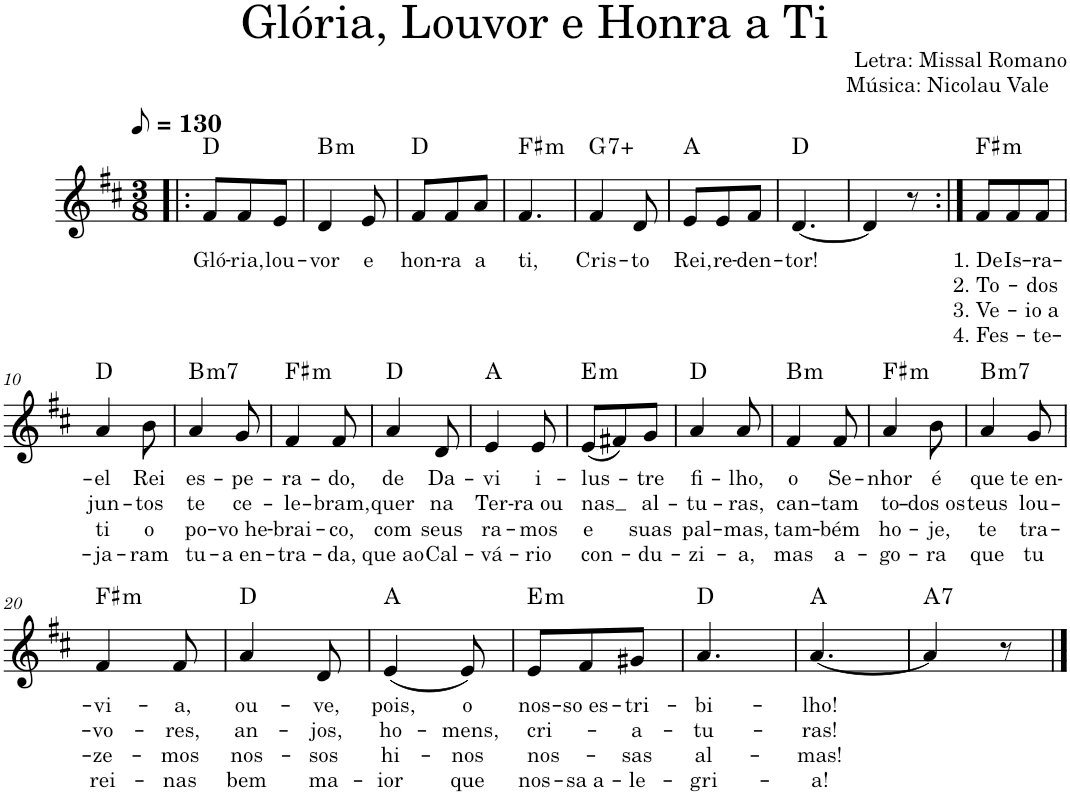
**kern	**text	**text	**text	**text	**harte
*part1	*part1	*part1	*part1	*part1	*part1
*staff1	*staff1	*staff1	*staff1	*staff1	*
*I"Voz	*	*	*	*	*
*I'Vo.	*	*	*	*	*
*clefG2	*	*	*	*	*
*k[f#c#]	*	*	*	*	*
*M3/8	*	*	*	*	*
*MM65	*	*	*	*	*
=1!|:	=1!|:	=1!|:	=1!|:	=1!|:	=1!|:
!	!LO:LY:b	!	!	!	!
8f#/L	Gló-	.	.	.	D:maj
!	!LO:LY:b	!	!	!	!
8f#/	-ria,	.	.	.	.
!	!LO:LY:b	!	!	!	!
8e/J	lou-	.	.	.	.
=2	=2	=2	=2	=2	=2
!	!LO:LY:b	!	!	!	!LO:H:kt=m
4d/	-vor	.	.	.	B:min
!	!LO:LY:b	!	!	!	!
8e/	e	.	.	.	.
=3	=3	=3	=3	=3	=3
!	!LO:LY:b	!	!	!	!
8f#/L	hon-	.	.	.	D:maj
!	!LO:LY:b	!	!	!	!
8f#/	-ra	.	.	.	.
!	!LO:LY:b	!	!	!	!
8a/J	a	.	.	.	.
=4	=4	=4	=4	=4	=4
!	!LO:LY:b	!	!	!	!LO:H:kt=m
4.f#/	ti,	.	.	.	F#:min
=5	=5	=5	=5	=5	=5
!	!LO:LY:b	!	!	!	!LO:H:kt=7+
4f#/	Cris-	.	.	.	G:aug(b7)
!	!LO:LY:b	!	!	!	!
8d/	-to	.	.	.	.
=6	=6	=6	=6	=6	=6
!	!LO:LY:b	!	!	!	!
8e/L	Rei,	.	.	.	A:maj
!	!LO:LY:b	!	!	!	!
8e/	re-	.	.	.	.
!	!LO:LY:b	!	!	!	!
8f#/J	-den-	.	.	.	.
=7	=7	=7	=7	=7	=7
!	!LO:LY:b	!	!	!	!
[4.d/	-tor!	.	.	.	D:maj
=8	=8	=8	=8	=8	=8
4d/]	.	.	.	.	.
8r	.	.	.	.	.
=9:|!	=9:|!	=9:|!	=9:|!	=9:|!	=9:|!
!	!LO:LY:b	!LO:LY:b	!LO:LY:b	!LO:LY:b	!LO:H:kt=m
8f#/L	1. De	2. To-	3. Ve-	4. Fes-	F#:min
!	!LO:LY:b	!	!	!	!
8f#/	Is-	.	.	.	.
!	!LO:LY:b	!LO:LY:b	!LO:LY:b	!LO:LY:b	!
8f#/J	-ra-	-dos	-io a	-te-	.
!!LO:LB:g=z
=10	=10	=10	=10	=10	=10
!	!LO:LY:b	!LO:LY:b	!LO:LY:b	!LO:LY:b	!
4a/	-el	jun-	ti	-ja-	D:maj
!	!LO:LY:b	!LO:LY:b	!LO:LY:b	!LO:LY:b	!
8b\	Rei	-tos	o	-ram	.
=11	=11	=11	=11	=11	=11
!	!LO:LY:b	!LO:LY:b	!LO:LY:b	!LO:LY:b	!LO:H:kt=m7
4a/	es-	te	po-	tu-	B:min7
!	!LO:LY:b	!LO:LY:b	!LO:LY:b	!LO:LY:b	!
8g/	-pe-	ce-	-vo he-	-a en-	.
=12	=12	=12	=12	=12	=12
!	!LO:LY:b	!LO:LY:b	!LO:LY:b	!LO:LY:b	!LO:H:kt=m
4f#/	-ra-	-le-	-brai-	-tra-	F#:min
!	!LO:LY:b	!LO:LY:b	!LO:LY:b	!LO:LY:b	!
8f#/	-do,	-bram,	-co,	-da,	.
=13	=13	=13	=13	=13	=13
!	!LO:LY:b	!LO:LY:b	!LO:LY:b	!LO:LY:b	!
4a/	de	quer	com	que ao	D:maj
!	!LO:LY:b	!LO:LY:b	!LO:LY:b	!LO:LY:b	!
8d/	Da-	na	seus	Cal-	.
=14	=14	=14	=14	=14	=14
!	!LO:LY:b	!LO:LY:b	!LO:LY:b	!LO:LY:b	!
4e/	-vi	Ter-	ra-	-vá-	A:maj
!	!LO:LY:b	!LO:LY:b	!LO:LY:b	!LO:LY:b	!
8e/	i-	-ra ou	-mos	-rio	.
=15	=15	=15	=15	=15	=15
!	!LO:LY:b	!LO:LY:b	!LO:LY:b	!LO:LY:b	!LO:H:kt=m
(8e/L	-lus-	nas	e	con-	E:min
8f#X/)	.	.	.	.	.
!	!LO:LY:b	!LO:LY:b	!LO:LY:b	!LO:LY:b	!
8g/J	-tre	al-	suas	-du-	.
=16	=16	=16	=16	=16	=16
!	!LO:LY:b	!LO:LY:b	!LO:LY:b	!LO:LY:b	!
4a/	fi-	-tu-	pal-	-zi-	D:maj
!	!LO:LY:b	!LO:LY:b	!LO:LY:b	!LO:LY:b	!
8a/	-lho,	-ras,	-mas,	-a,	.
=17	=17	=17	=17	=17	=17
!	!LO:LY:b	!LO:LY:b	!LO:LY:b	!LO:LY:b	!LO:H:kt=m
4f#/	o	can-	tam-	mas	B:min
!	!LO:LY:b	!LO:LY:b	!LO:LY:b	!LO:LY:b	!
8f#/	Se-	-tam	-bém	a-	.
=18	=18	=18	=18	=18	=18
!	!LO:LY:b	!LO:LY:b	!LO:LY:b	!LO:LY:b	!LO:H:kt=m
4a/	-nhor	to-	ho-	-go-	F#:min
!	!LO:LY:b	!LO:LY:b	!LO:LY:b	!LO:LY:b	!
8b\	é	-dos os	-je,	-ra	.
=19	=19	=19	=19	=19	=19
!	!LO:LY:b	!LO:LY:b	!LO:LY:b	!LO:LY:b	!LO:H:kt=m7
4a/	que	teus	te	que	B:min7
!	!LO:LY:b	!LO:LY:b	!LO:LY:b	!LO:LY:b	!
8g/	te en-	lou-	tra-	tu	.
!!LO:LB:g=z
=20	=20	=20	=20	=20	=20
!	!LO:LY:b	!LO:LY:b	!LO:LY:b	!LO:LY:b	!LO:H:kt=m
4f#/	-vi-	-vo-	-ze-	rei-	F#:min
!	!LO:LY:b	!LO:LY:b	!LO:LY:b	!LO:LY:b	!
8f#/	-a,	-res,	-mos	-nas	.
=21	=21	=21	=21	=21	=21
!	!LO:LY:b	!LO:LY:b	!LO:LY:b	!LO:LY:b	!
4a/	ou-	an-	nos-	bem	D:maj
!	!LO:LY:b	!LO:LY:b	!LO:LY:b	!LO:LY:b	!
8d/	-ve,	-jos,	-sos	ma-	.
=22	=22	=22	=22	=22	=22
!	!LO:LY:b	!LO:LY:b	!LO:LY:b	!LO:LY:b	!
(4e/	pois,	ho-	hi-	-ior	A:maj
!	!LO:LY:b	!LO:LY:b	!LO:LY:b	!LO:LY:b	!
8e/)	o	-mens,	-nos	que	.
=23	=23	=23	=23	=23	=23
!	!LO:LY:b	!LO:LY:b	!LO:LY:b	!LO:LY:b	!LO:H:kt=m
8e/L	nos-	cri-	nos-	nos-	E:min
!	!LO:LY:b	!	!	!LO:LY:b	!
8f#/	-so es-	.	.	-sa a-	.
!	!LO:LY:b	!LO:LY:b	!LO:LY:b	!LO:LY:b	!
8g#X/J	-tri-	-a-	-sas	-le-	.
=24	=24	=24	=24	=24	=24
!	!LO:LY:b	!LO:LY:b	!LO:LY:b	!LO:LY:b	!
4.a/	-bi-	-tu-	al-	-gri-	D:maj
=25	=25	=25	=25	=25	=25
!	!LO:LY:b	!LO:LY:b	!LO:LY:b	!LO:LY:b	!
[4.a/	-lho!	-ras!	-mas!	-a!	A:maj
=26	=26	=26	=26	=26	=26
!	!	!	!	!	!LO:H:kt=7
4a/]	.	.	.	.	A:7
8r	.	.	.	.	.
==	==	==	==	==	==
*-	*-	*-	*-	*-	*-
